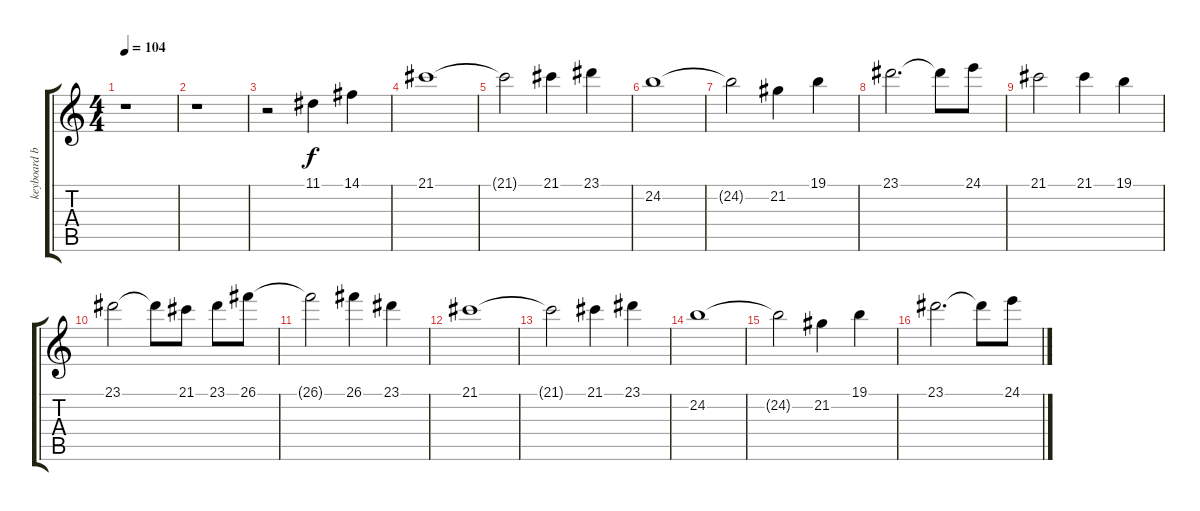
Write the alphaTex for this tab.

\track ("keyboard bell2" "keyboard b") {instrument musicbox}
\staff {score tabs}
\tuning (E4 B3 G3 D3 A2 E2) {hide}
\ts (4 4)
\tempo 104
\clef g2
\ks c
r.1{dy f} |
r.1 |
r.2 11.1.4 14.1.4 |
21.1.1 |
21.1{t}.2 21.1.4 23.1.4 |
24.2.1 |
24.2{t}.2 21.2.4 19.1.4 |
23.1.2{d} 23.1{t}.8 24.1.8 |
21.1.2 21.1.4 19.1.4 |
23.1.2 23.1{t}.8 21.1.8 23.1.8 26.1.8 |
26.1{t}.2 26.1.4 23.1.4 |
21.1.1 |
21.1{t}.2 21.1.4 23.1.4 |
24.2.1 |
24.2{t}.2 21.2.4 19.1.4 |
23.1.2{d} 23.1{t}.8 24.1.8
